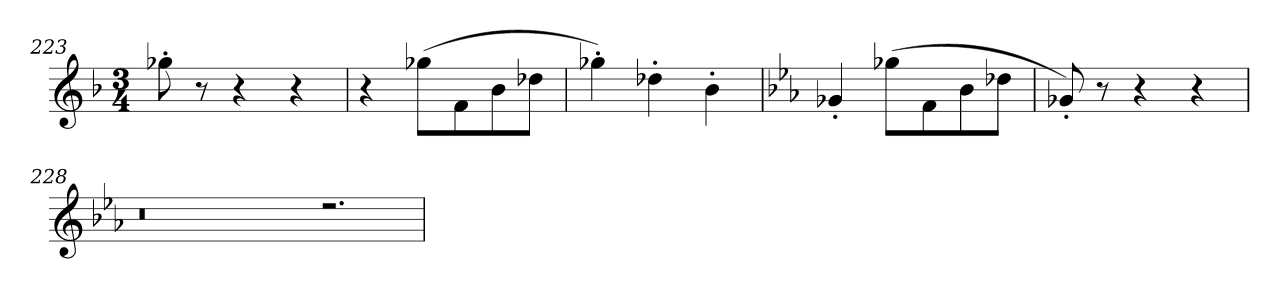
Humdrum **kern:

**kern
*part1
*staff1
*clefG2
*k[b-]
*M3/4
=223
8gg-X'\
8r
4r
4r
=224
4r
(>8gg-X\L
8f\
8b-\
8dd-X\J
=225
4gg-X'\)
4dd-X'\
4b-'\
=226
*k[b-e-a-]
4g-X'/
(>8gg-X\L
8f\
8b-\
8dd-X\J
=227
8g-X'/)
8r
4r
4r
=228
*^
0ryy	0r
2.rdd	2.ryy
*v	*v
=
*-
